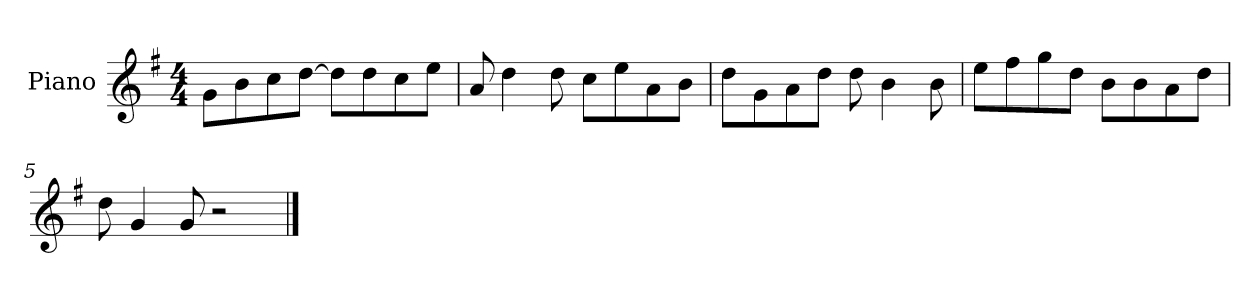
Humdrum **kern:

**kern
*part1
*staff1
*I"Piano
*I'P-no
*clefG2
*k[f#]
*M4/4
*MM90
=1
8g\L
8b\
8cc\
[8dd\J
8dd\L]
8dd\
8cc\
8ee\J
=2
8a/
4dd\
8dd\
8cc\L
8ee\
8a\
8b\J
=3
8dd\L
8g\
8a\
8dd\J
8dd\
4b\
8b\
=4
8ee\L
8ff#\
8gg\
8dd\J
8b\L
8b\
8a\
8dd\J
=5
8dd\
4g/
8g/
2r
==
*-
